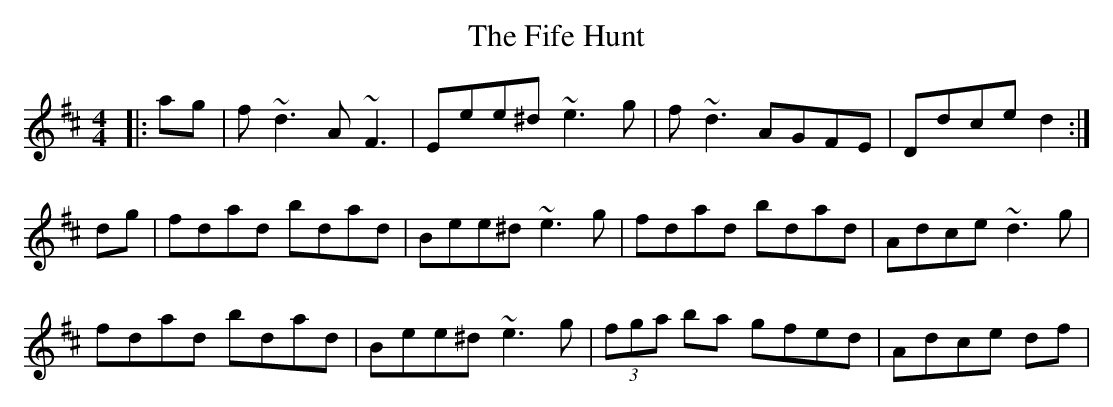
X:1
T: The Fife Hunt
M: 4/4
L: 1/8
K: Dmaj
|:ag|f~d3 A~F3|Eee^d ~e3g|f~d3 AGFE|Ddce d2:|
dg|fdad bdad|Bee^d ~e3g|fdad bdad|Adce ~d3g|
fdad bdad|Bee^d ~e3g|(3fga ba gfed|Adce df|
